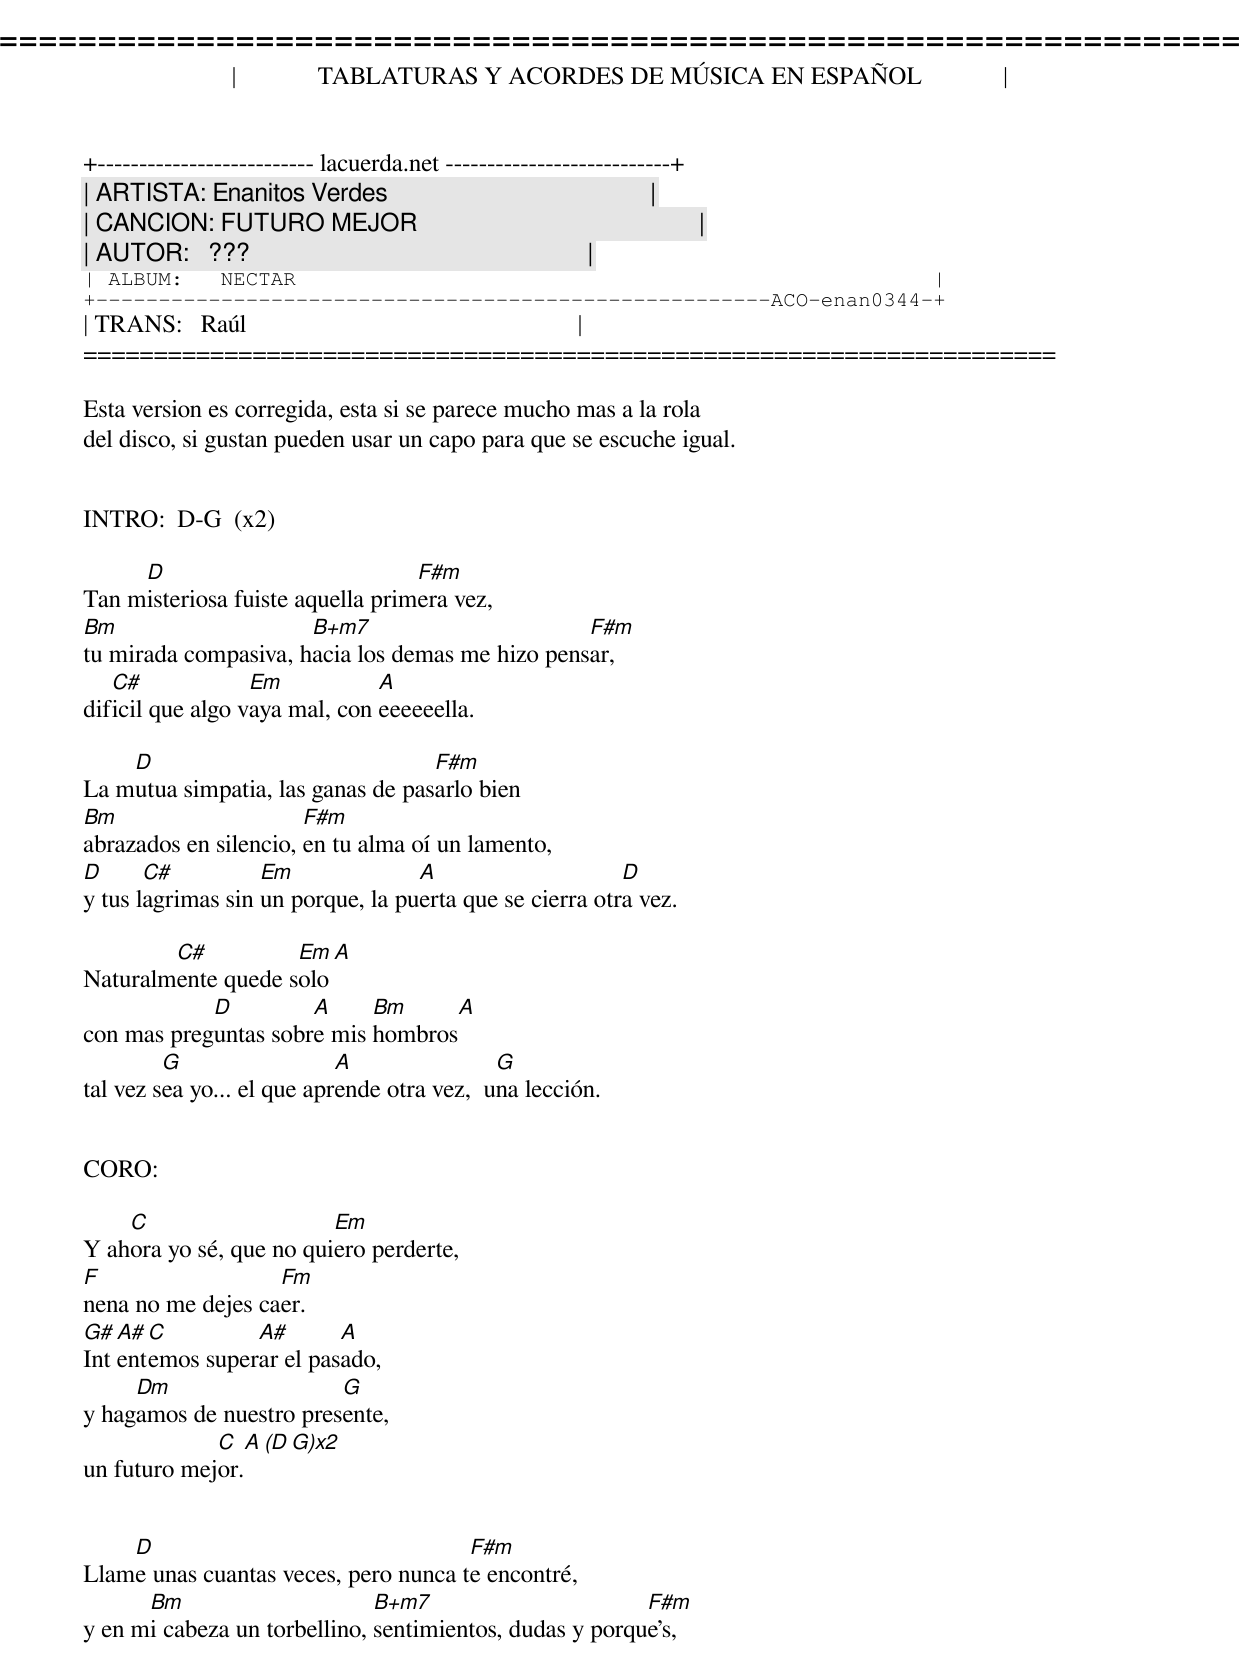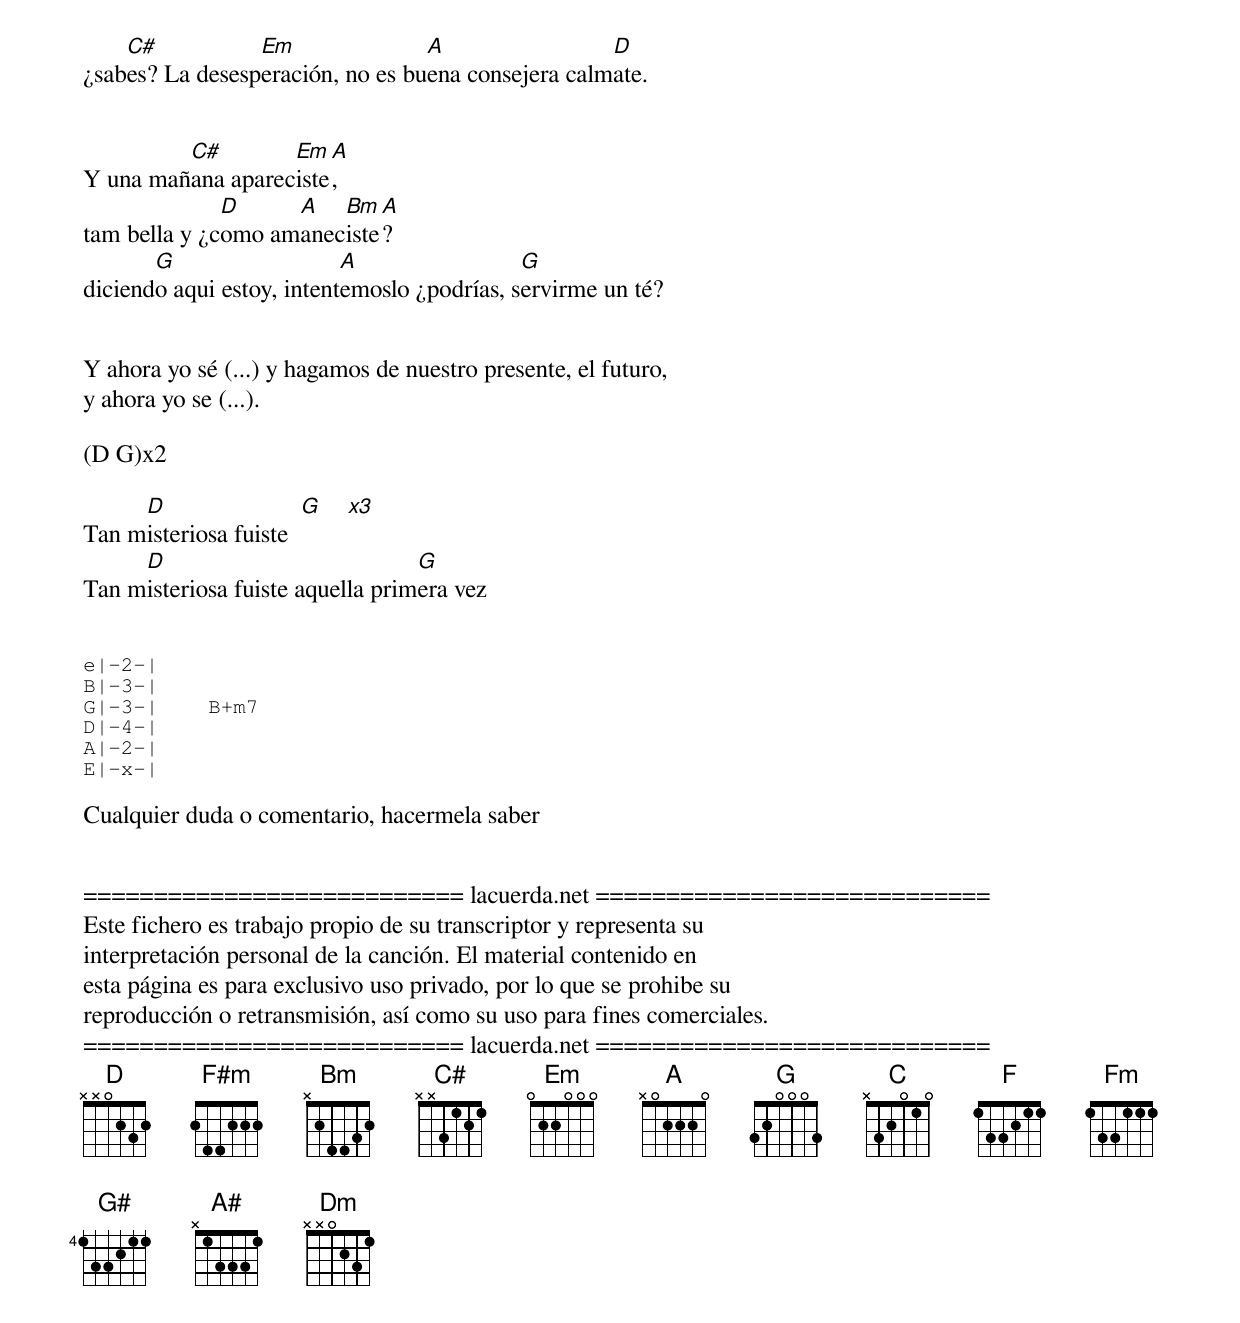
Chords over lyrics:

=====================================================================
|             TABLATURAS Y ACORDES DE MÚSICA EN ESPAÑOL             |
+-------------------------- lacuerda.net ---------------------------+
| ARTISTA: Enanitos Verdes                                          |
| CANCION: FUTURO MEJOR                                             |
| AUTOR:   ???                                                      |
| ALBUM:   NECTAR                                                   |
+------------------------------------------------------ACO-enan0344-+
| TRANS:   Raúl                                                     |
=====================================================================

Esta version es corregida, esta si se parece mucho mas a la rola
del disco, si gustan pueden usar un capo para que se escuche igual.


INTRO:  D-G  (x2)

     D                            F#m
Tan misteriosa fuiste aquella primera vez,
Bm                    B+m7                       F#m
tu mirada compasiva, hacia los demas me hizo pensar,
   C#             Em           A
dificil que algo vaya mal, con eeeeeella.

    D                              F#m
La mutua simpatia, las ganas de pasarlo bien
Bm                     F#m
abrazados en silencio, en tu alma oí un lamento,
D      C#          Em              A                     D
y tus lagrimas sin un porque, la puerta que se cierra otra vez.

        C#          Em  A
Naturalmente quede solo
            D         A     Bm     A
con mas preguntas sobre mis hombros
         G                  A                G
tal vez sea yo... el que aprende otra vez,  una lección.


CORO:

    C                    Em
Y ahora yo sé, que no quiero perderte,
F                  Fm
nena no me dejes caer.
G# A# C         A#       A
Intentemos superar el pasado,
     Dm                  G
y hagamos de nuestro presente,
             C     A          (D G)x2
un futuro mejor.


    D                                 F#m
Llame unas cuantas veces, pero nunca te encontré,
      Bm                      B+m7                       F#m
y en mi cabeza un torbellino, sentimientos, dudas y porque's,
    C#           Em               A                 D
¿sabes? La desesperación, no es buena consejera calmate.


         C#        Em  A
Y una mañana apareciste,
              D     A   Bm  A
tam bella y ¿como amaneciste?
       G                   A                 G
diciendo aqui estoy, intentemoslo ¿podrías, servirme un té?


Y ahora yo sé (...) y hagamos de nuestro presente, el futuro,
y ahora yo se (...).

(D G)x2

     D                 G
Tan misteriosa fuiste      [x3]
     D                            G
Tan misteriosa fuiste aquella primera vez


e|-2-|
B|-3-|
G|-3-|    B+m7
D|-4-|
A|-2-|
E|-x-|

Cualquier duda o comentario, hacermela saber


=========================== lacuerda.net ============================
Este fichero es trabajo propio de su transcriptor y representa su
interpretación personal de la canción. El material contenido en
esta página es para exclusivo uso privado, por lo que se prohibe su
reproducción o retransmisión, así como su uso para fines comerciales.
=========================== lacuerda.net ============================
